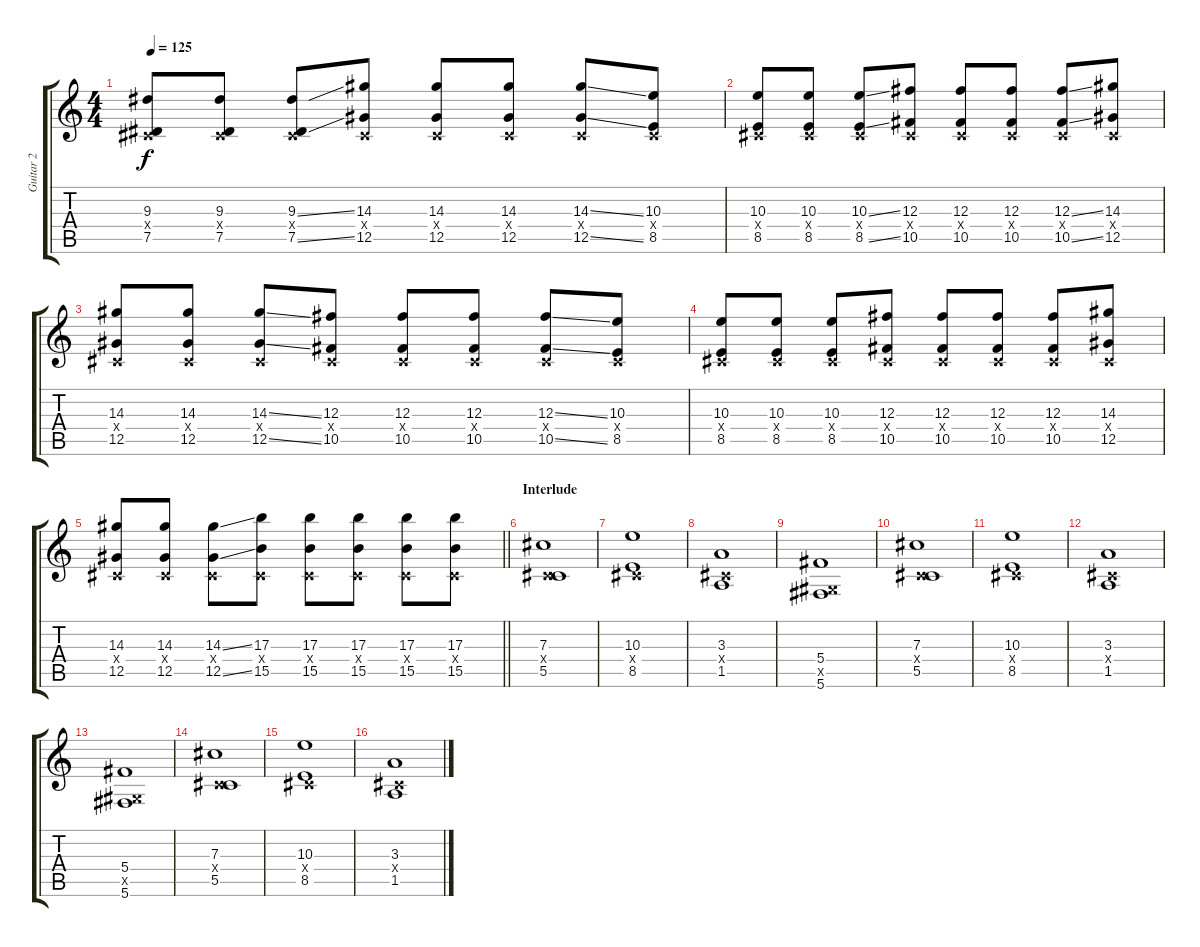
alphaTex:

\track ("Guitar 2" "Guitar 2") {instrument overdrivenguitar}
\staff {score tabs}
\tuning (Eb4 Bb3 Gb3 Db3 Ab2 Db2) {hide}
\ts (4 4)
\tempo 125
\clef g2
\ks c
(9.3 0.4{x} 7.5).8{dy f} (9.3 0.4{x} 7.5).8 (9.3{ss} 0.4{x} 7.5{ss}).8 (14.3 0.4{x} 12.5).8 (14.3 0.4{x} 12.5).8 (14.3 0.4{x} 12.5).8 (14.3{ss} 0.4{x} 12.5{ss}).8 (10.3 0.4{x} 8.5).8 |
(10.3 0.4{x} 8.5).8 (10.3 0.4{x} 8.5).8 (10.3{ss} 0.4{x} 8.5{ss}).8 (12.3 0.4{x} 10.5).8 (12.3 0.4{x} 10.5).8 (12.3 0.4{x} 10.5).8 (12.3{ss} 0.4{x} 10.5{ss}).8 (14.3 0.4{x} 12.5).8 |
(14.3 0.4{x} 12.5).8 (14.3 0.4{x} 12.5).8 (14.3{ss} 0.4{x} 12.5{ss}).8 (12.3 0.4{x} 10.5).8 (12.3 0.4{x} 10.5).8 (12.3 0.4{x} 10.5).8 (12.3{ss} 0.4{x} 10.5{ss}).8 (10.3 0.4{x} 8.5).8 |
(10.3 0.4{x} 8.5).8 (10.3 0.4{x} 8.5).8 (10.3 0.4{x} 8.5).8 (12.3 0.4{x} 10.5).8 (12.3 0.4{x} 10.5).8 (12.3 0.4{x} 10.5).8 (12.3 0.4{x} 10.5).8 (14.3 0.4{x} 12.5).8 |
\barLineRight lightlight
(14.3 0.4{x} 12.5).8 (14.3 0.4{x} 12.5).8 (14.3{ss} 0.4{x} 12.5{ss}).8 (17.3 0.4{x} 15.5).8 (17.3 0.4{x} 15.5).8 (17.3 0.4{x} 15.5).8 (17.3 0.4{x} 15.5).8 (17.3 0.4{x} 15.5).8 |
\section ("" "Interlude")
(7.3 0.4{x} 5.5).1 |
(10.3 0.4{x} 8.5).1 |
(3.3 0.4{x} 1.5).1 |
(5.4 0.5{x} 5.6).1 |
(7.3 0.4{x} 5.5).1 |
(10.3 0.4{x} 8.5).1 |
(3.3 0.4{x} 1.5).1 |
(5.4 0.5{x} 5.6).1 |
(7.3 0.4{x} 5.5).1 |
(10.3 0.4{x} 8.5).1 |
(3.3 0.4{x} 1.5).1
